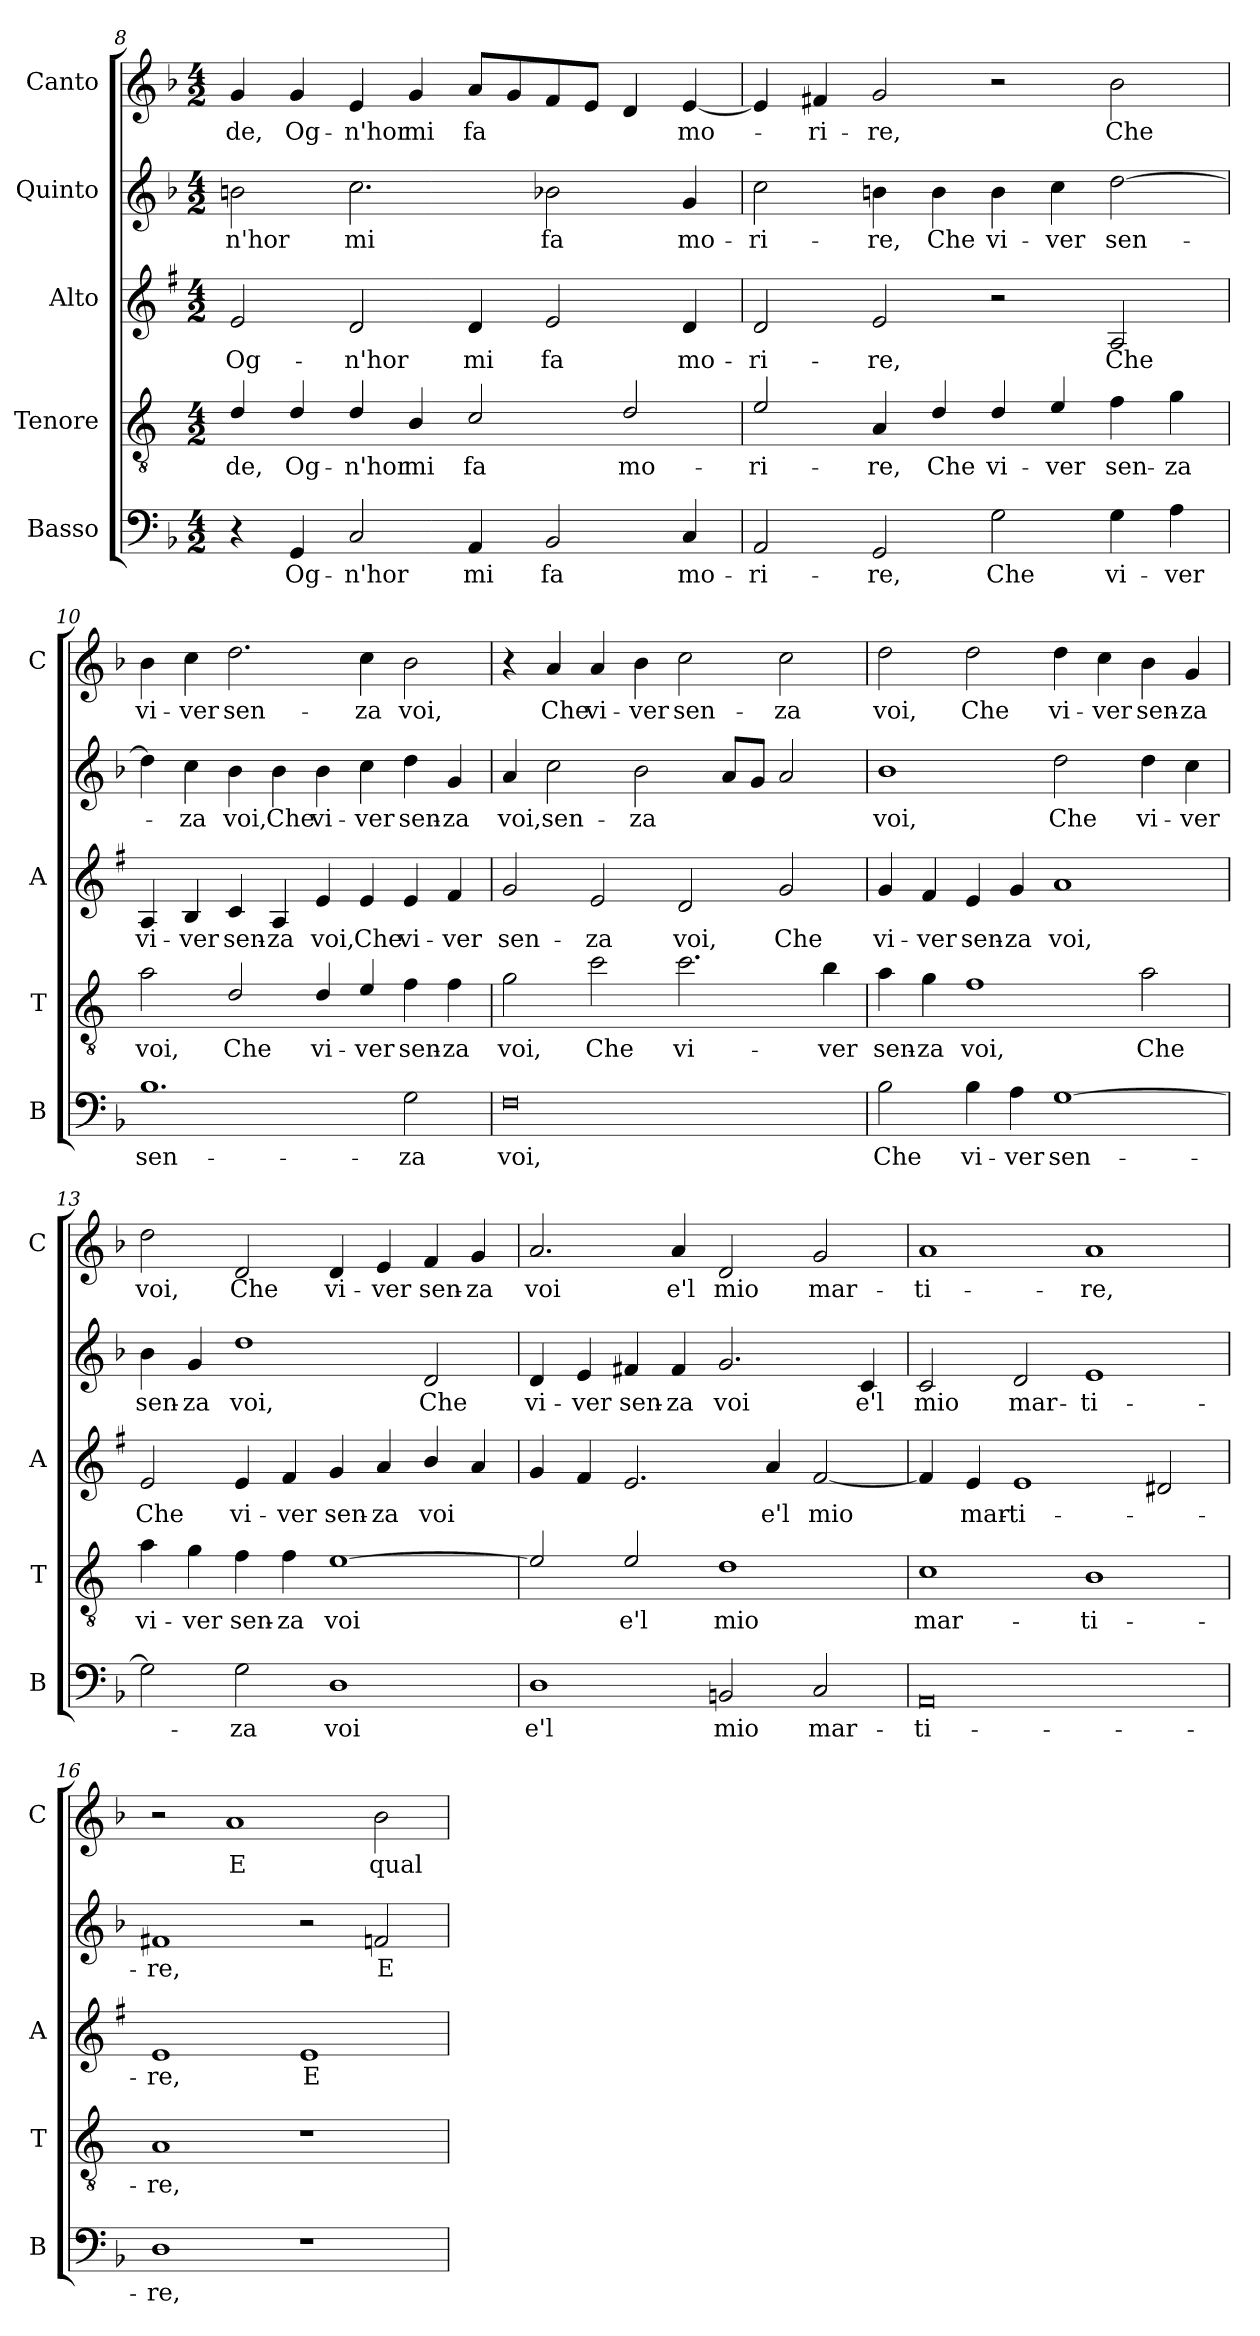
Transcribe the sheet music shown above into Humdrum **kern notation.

**kern	**text	**kern	**text	**kern	**text	**kern	**text	**kern	**text
*part5	*part5	*part4	*part4	*part3	*part3	*part2	*part2	*part1	*part1
*staff5	*staff5	*staff4	*staff4	*staff3	*staff3	*staff2	*staff2	*staff1	*staff1
*I"Basso	*	*I"Tenore	*	*I"Alto	*	*I"Quinto	*	*I"Canto	*
*I'B	*	*I'T	*	*I'A	*	*	*	*I'C	*
!!LO:PB:g=z
*clefF4	*	*clefGv2	*	*clefG2	*	*clefG2	*	*clefG2	*
*	*	*ITrd4c7	*	*ITrd1c2	*	*	*	*	*
*k[b-]	*	*k[b-]	*	*k[b-]	*	*k[b-]	*	*k[b-]	*
*F:	*	*F:	*	*F:	*	*F:	*	*F:	*
*M4/2	*	*M4/2	*	*M4/2	*	*M4/2	*	*M4/2	*
=8	=8	=8	=8	=8	=8	=8	=8	=8	=8
!	!	!	!LO:LY:b	!	!LO:LY:b	!	!LO:LY:b	!	!LO:LY:b
4r	.	4G/	-de,	2d/	Og-	2bn\	-n'hor	4g/	-de,
!	!LO:LY:b	!	!LO:LY:b	!	!	!	!	!	!LO:LY:b
4GG/	Og-	4G/	Og-	.	.	.	.	4g/	Og-
!	!LO:LY:b	!	!LO:LY:b	!	!LO:LY:b	!	!LO:LY:b	!	!LO:LY:b
2C/	-n'hor	4G/	-n'hor	2c/	-n'hor	2.cc\	mi	4e/	-n'hor
!	!	!	!LO:LY:b	!	!	!	!	!	!LO:LY:b
.	.	4E/	mi	.	.	.	.	4g/	mi
!	!LO:LY:b	!	!LO:LY:b	!	!LO:LY:b	!	!	!	!LO:LY:b
4AA/	mi	2F/	fa	4c/	mi	.	.	8a/L	fa
.	.	.	.	.	.	.	.	8g/	.
!	!LO:LY:b	!	!	!	!LO:LY:b	!	!LO:LY:b	!	!
2BB-/	fa	.	.	2d/	fa	2b-X\	fa	8f/	.
.	.	.	.	.	.	.	.	8e/J	.
!	!	!	!LO:LY:b	!	!	!	!	!	!
.	.	2G/	mo-	.	.	.	.	4d/	.
!	!LO:LY:b	!	!	!	!LO:LY:b	!	!LO:LY:b	!	!LO:LY:b
4C/	mo-	.	.	4c/	mo-	4g/	mo-	[4e/	mo-
=9	=9	=9	=9	=9	=9	=9	=9	=9	=9
!	!LO:LY:b	!	!LO:LY:b	!	!LO:LY:b	!	!LO:LY:b	!	!
2AA/	-ri-	2A/	-ri-	2c/	-ri-	2cc\	-ri-	4e/]	.
!	!	!	!	!	!	!	!	!	!LO:LY:b
.	.	.	.	.	.	.	.	4f#X/	-ri-
!	!LO:LY:b	!	!LO:LY:b	!	!LO:LY:b	!	!LO:LY:b	!	!LO:LY:b
2GG/	-re,	4D/	-re,	2d/	-re,	4bn\	-re,	2g/	-re,
!	!	!	!LO:LY:b	!	!	!	!LO:LY:b	!	!
.	.	4G/	Che	.	.	4b\	Che	.	.
!	!LO:LY:b	!	!LO:LY:b	!	!	!	!LO:LY:b	!	!
2G\	Che	4G/	vi-	2r	.	4b\	vi-	2r	.
!	!	!	!LO:LY:b	!	!	!	!LO:LY:b	!	!
.	.	4A/	-ver	.	.	4cc\	-ver	.	.
!	!LO:LY:b	!	!LO:LY:b	!	!LO:LY:b	!	!LO:LY:b	!	!LO:LY:b
4G\	vi-	4B-\	sen-	2G/	Che	[2dd\	sen-	2b-\	Che
!	!LO:LY:b	!	!LO:LY:b	!	!	!	!	!	!
4A\	-ver	4c\	-za	.	.	.	.	.	.
=10	=10	=10	=10	=10	=10	=10	=10	=10	=10
!	!LO:LY:b	!	!LO:LY:b	!	!LO:LY:b	!	!	!	!LO:LY:b
1.B-	sen-	2d\	voi,	4G/	vi-	4dd\]	.	4b-\	vi-
!	!	!	!	!	!LO:LY:b	!	!LO:LY:b	!	!LO:LY:b
.	.	.	.	4A/	-ver	4cc\	-za	4cc\	-ver
!	!	!	!LO:LY:b	!	!LO:LY:b	!	!LO:LY:b	!	!LO:LY:b
.	.	2G/	Che	4B-/	sen-	4b-\	voi,	2.dd\	sen-
!	!	!	!	!	!LO:LY:b	!	!LO:LY:b	!	!
.	.	.	.	4G/	-za	4b-\	Che	.	.
!	!	!	!LO:LY:b	!	!LO:LY:b	!	!LO:LY:b	!	!
.	.	4G/	vi-	4d/	voi,	4b-\	vi-	.	.
!	!	!	!LO:LY:b	!	!LO:LY:b	!	!LO:LY:b	!	!LO:LY:b
.	.	4A/	-ver	4d/	Che	4cc\	-ver	4cc\	-za
!	!LO:LY:b	!	!LO:LY:b	!	!LO:LY:b	!	!LO:LY:b	!	!LO:LY:b
2G\	-za	4B-\	sen-	4d/	vi-	4dd\	sen-	2b-\	voi,
!	!	!	!LO:LY:b	!	!LO:LY:b	!	!LO:LY:b	!	!
.	.	4B-\	-za	4e/	-ver	4g/	-za	.	.
=11	=11	=11	=11	=11	=11	=11	=11	=11	=11
!	!LO:LY:b	!	!LO:LY:b	!	!LO:LY:b	!	!LO:LY:b	!	!
0F	voi,	2c\	voi,	2f/	sen-	4a/	voi,	4r	.
!	!	!	!	!	!	!	!LO:LY:b	!	!LO:LY:b
.	.	.	.	.	.	2cc\	sen-	4a/	Che
!	!	!	!LO:LY:b	!	!LO:LY:b	!	!	!	!LO:LY:b
.	.	2f\	Che	2d/	-za	.	.	4a/	vi-
!	!	!	!	!	!	!	!LO:LY:b	!	!LO:LY:b
.	.	.	.	.	.	2b-\	-za	4b-\	-ver
!	!	!	!LO:LY:b	!	!LO:LY:b	!	!	!	!LO:LY:b
.	.	2.f\	vi-	2c/	voi,	.	.	2cc\	sen-
.	.	.	.	.	.	8a/L	.	.	.
.	.	.	.	.	.	8g/J	.	.	.
!	!	!	!	!	!LO:LY:b	!	!	!	!LO:LY:b
.	.	.	.	2f/	Che	2a/	.	2cc\	-za
!	!	!	!LO:LY:b	!	!	!	!	!	!
.	.	4e\	-ver	.	.	.	.	.	.
!!LO:LB:g=z
=12	=12	=12	=12	=12	=12	=12	=12	=12	=12
!	!LO:LY:b	!	!LO:LY:b	!	!LO:LY:b	!	!LO:LY:b	!	!LO:LY:b
2B-\	Che	4d\	sen-	4f/	vi-	1b-	voi,	2dd\	voi,
!	!	!	!LO:LY:b	!	!LO:LY:b	!	!	!	!
.	.	4c\	-za	4e/	-ver	.	.	.	.
!	!LO:LY:b	!	!LO:LY:b	!	!LO:LY:b	!	!	!	!LO:LY:b
4B-\	vi-	1B-	voi,	4d/	sen-	.	.	2dd\	Che
!	!LO:LY:b	!	!	!	!LO:LY:b	!	!	!	!
4A\	-ver	.	.	4f/	-za	.	.	.	.
!	!LO:LY:b	!	!	!	!LO:LY:b	!	!LO:LY:b	!	!LO:LY:b
[1G	sen-	.	.	1g	voi,	2dd\	Che	4dd\	vi-
!	!	!	!	!	!	!	!	!	!LO:LY:b
.	.	.	.	.	.	.	.	4cc\	-ver
!	!	!	!LO:LY:b	!	!	!	!LO:LY:b	!	!LO:LY:b
.	.	2d\	Che	.	.	4dd\	vi-	4b-\	sen-
!	!	!	!	!	!	!	!LO:LY:b	!	!LO:LY:b
.	.	.	.	.	.	4cc\	-ver	4g/	-za
=13	=13	=13	=13	=13	=13	=13	=13	=13	=13
!	!	!	!LO:LY:b	!	!LO:LY:b	!	!LO:LY:b	!	!LO:LY:b
2G\]	.	4d\	vi-	2d/	Che	4b-\	sen-	2dd\	voi,
!	!	!	!LO:LY:b	!	!	!	!LO:LY:b	!	!
.	.	4c\	-ver	.	.	4g/	-za	.	.
!	!LO:LY:b	!	!LO:LY:b	!	!LO:LY:b	!	!LO:LY:b	!	!LO:LY:b
2G\	-za	4B-\	sen-	4d/	vi-	1dd	voi,	2d/	Che
!	!	!	!LO:LY:b	!	!LO:LY:b	!	!	!	!
.	.	4B-\	-za	4e/	-ver	.	.	.	.
!	!LO:LY:b	!	!LO:LY:b	!	!LO:LY:b	!	!	!	!LO:LY:b
1D	voi	[1A	voi	4f/	sen-	.	.	4d/	vi-
!	!	!	!	!	!LO:LY:b	!	!	!	!LO:LY:b
.	.	.	.	4g/	-za	.	.	4e/	-ver
!	!	!	!	!	!LO:LY:b	!	!LO:LY:b	!	!LO:LY:b
.	.	.	.	4a/	voi	2d/	Che	4f/	sen-
!	!	!	!	!	!	!	!	!	!LO:LY:b
.	.	.	.	4g/	.	.	.	4g/	-za
=14	=14	=14	=14	=14	=14	=14	=14	=14	=14
!	!LO:LY:b	!	!	!	!	!	!LO:LY:b	!	!LO:LY:b
1D	e'l	2A/]	.	4f/	.	4d/	vi-	2.a/	voi
!	!	!	!	!	!	!	!LO:LY:b	!	!
.	.	.	.	4e/	.	4e/	-ver	.	.
!	!	!	!LO:LY:b	!	!	!	!LO:LY:b	!	!
.	.	2A/	e'l	2.d/	.	4f#X/	sen-	.	.
!	!	!	!	!	!	!	!LO:LY:b	!	!LO:LY:b
.	.	.	.	.	.	4f#/	-za	4a/	e'l
!	!LO:LY:b	!	!LO:LY:b	!	!	!	!LO:LY:b	!	!LO:LY:b
2BBn/	mio	1G	mio	.	.	2.g/	voi	2d/	mio
!	!	!	!	!	!LO:LY:b	!	!	!	!
.	.	.	.	4g/	e'l	.	.	.	.
!	!LO:LY:b	!	!	!	!LO:LY:b	!	!	!	!LO:LY:b
2C/	mar-	.	.	[2e/	mio	.	.	2g/	mar-
!	!	!	!	!	!	!	!LO:LY:b	!	!
.	.	.	.	.	.	4c/	e'l	.	.
=15	=15	=15	=15	=15	=15	=15	=15	=15	=15
!	!LO:LY:b	!	!LO:LY:b	!	!	!	!LO:LY:b	!	!LO:LY:b
0AA	-ti-	1F	mar-	4e/]	.	2c/	mio	1a	-ti-
!	!	!	!	!	!LO:LY:b	!	!	!	!
.	.	.	.	4d/	mar-	.	.	.	.
!	!	!	!	!	!LO:LY:b	!	!LO:LY:b	!	!
.	.	.	.	1d	-ti-	2d/	mar-	.	.
!	!	!	!LO:LY:b	!	!	!	!LO:LY:b	!	!LO:LY:b
.	.	1E	-ti-	.	.	1e	-ti-	1a	-re,
.	.	.	.	2c#X/	.	.	.	.	.
!!LO:LB:g=z
=16	=16	=16	=16	=16	=16	=16	=16	=16	=16
!	!LO:LY:b	!	!LO:LY:b	!	!LO:LY:b	!	!LO:LY:b	!	!
1D	-re,	1D	-re,	1d	-re,	1f#X	-re,	2r	.
!	!	!	!	!	!	!	!	!	!LO:LY:b
.	.	.	.	.	.	.	.	1a	E
!	!	!	!	!	!LO:LY:b	!	!	!	!
1r	.	1r	.	1d	E	2r	.	.	.
!	!	!	!	!	!	!	!LO:LY:b	!	!LO:LY:b
.	.	.	.	.	.	2fn/	E	2b-\	qual
=	=	=	=	=	=	=	=	=	=
*-	*-	*-	*-	*-	*-	*-	*-	*-	*-
